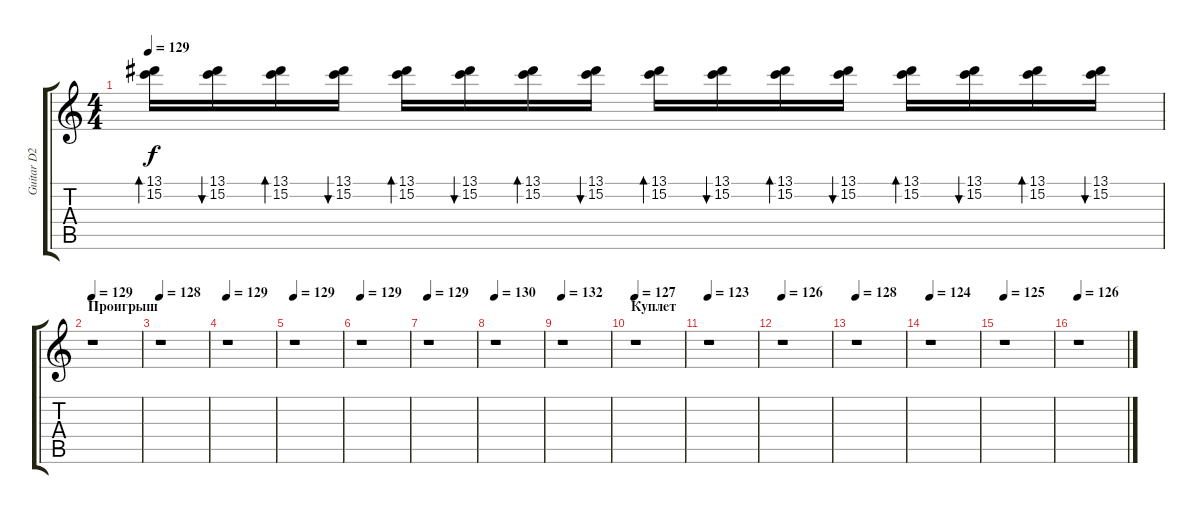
\track ("Guitar D2" "Guitar D2") {instrument electricguitarjazz}
\staff {score tabs}
\tuning (D4 A3 F3 C3 G2 C2) {hide}
\ts (4 4)
\tempo 129
\clef g2
\ks c
(13.1 15.2).16{bd 30 dy f} (13.1 15.2).16{bu 30} (13.1 15.2).16{bd 30} (13.1 15.2).16{bu 30} (13.1 15.2).16{bd 30} (13.1 15.2).16{bu 30} (13.1 15.2).16{bd 30} (13.1 15.2).16{bu 30} (13.1 15.2).16{bd 30} (13.1 15.2).16{bu 30} (13.1 15.2).16{bd 30} (13.1 15.2).16{bu 30} (13.1 15.2).16{bd 30} (13.1 15.2).16{bu 30} (13.1 15.2).16{bd 30} (13.1 15.2).16{bu 30} |
\section ("" "Проигрыш")
\tempo 129
r.1 |
\tempo 128
r.1 |
\tempo 129
r.1 |
\tempo 129
r.1 |
\tempo 129
r.1 |
\tempo 129
r.1 |
\tempo 130
r.1 |
\tempo 132
r.1 |
\section ("" "Куплет")
\tempo 127
r.1 |
\tempo 123
r.1 |
\tempo 126
r.1 |
\tempo 128
r.1 |
\tempo 124
r.1 |
\tempo 125
r.1 |
\tempo 126
r.1
